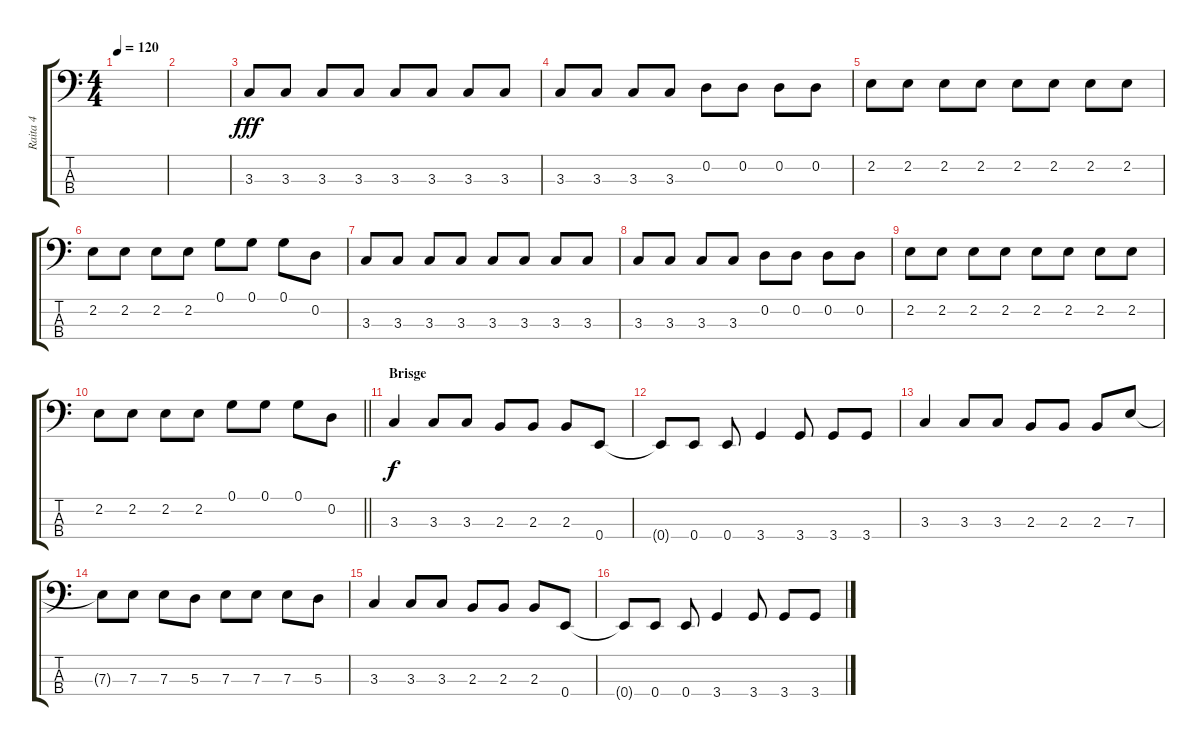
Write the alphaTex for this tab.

\track ("Raita 4" "Raita 4") {instrument electricbassfinger}
\staff {score tabs}
\tuning (G2 D2 A1 E1) {hide}
\ts (4 4)
\tempo 120
\clef f4
\ks c
|
|
3.3.8{dy fff} 3.3.8 3.3.8 3.3.8 3.3.8 3.3.8 3.3.8 3.3.8 |
3.3.8 3.3.8 3.3.8 3.3.8 0.2.8 0.2.8 0.2.8 0.2.8 |
2.2.8 2.2.8 2.2.8 2.2.8 2.2.8 2.2.8 2.2.8 2.2.8 |
2.2.8 2.2.8 2.2.8 2.2.8 0.1.8 0.1.8 0.1.8 0.2.8 |
3.3.8 3.3.8 3.3.8 3.3.8 3.3.8 3.3.8 3.3.8 3.3.8 |
3.3.8 3.3.8 3.3.8 3.3.8 0.2.8 0.2.8 0.2.8 0.2.8 |
2.2.8 2.2.8 2.2.8 2.2.8 2.2.8 2.2.8 2.2.8 2.2.8 |
\barLineRight lightlight
2.2.8 2.2.8 2.2.8 2.2.8 0.1.8 0.1.8 0.1.8 0.2.8 |
\section ("" "Brisge")
3.3.4{dy f} 3.3.8 3.3.8 2.3.8 2.3.8 2.3.8 0.4.8 |
0.4{t}.8 0.4.8 0.4.8 3.4.4 3.4.8 3.4.8 3.4.8 |
3.3.4 3.3.8 3.3.8 2.3.8 2.3.8 2.3.8 7.3.8 |
7.3{t}.8 7.3.8 7.3.8 5.3.8 7.3.8 7.3.8 7.3.8 5.3.8 |
3.3.4 3.3.8 3.3.8 2.3.8 2.3.8 2.3.8 0.4.8 |
0.4{t}.8 0.4.8 0.4.8 3.4.4 3.4.8 3.4.8 3.4.8
